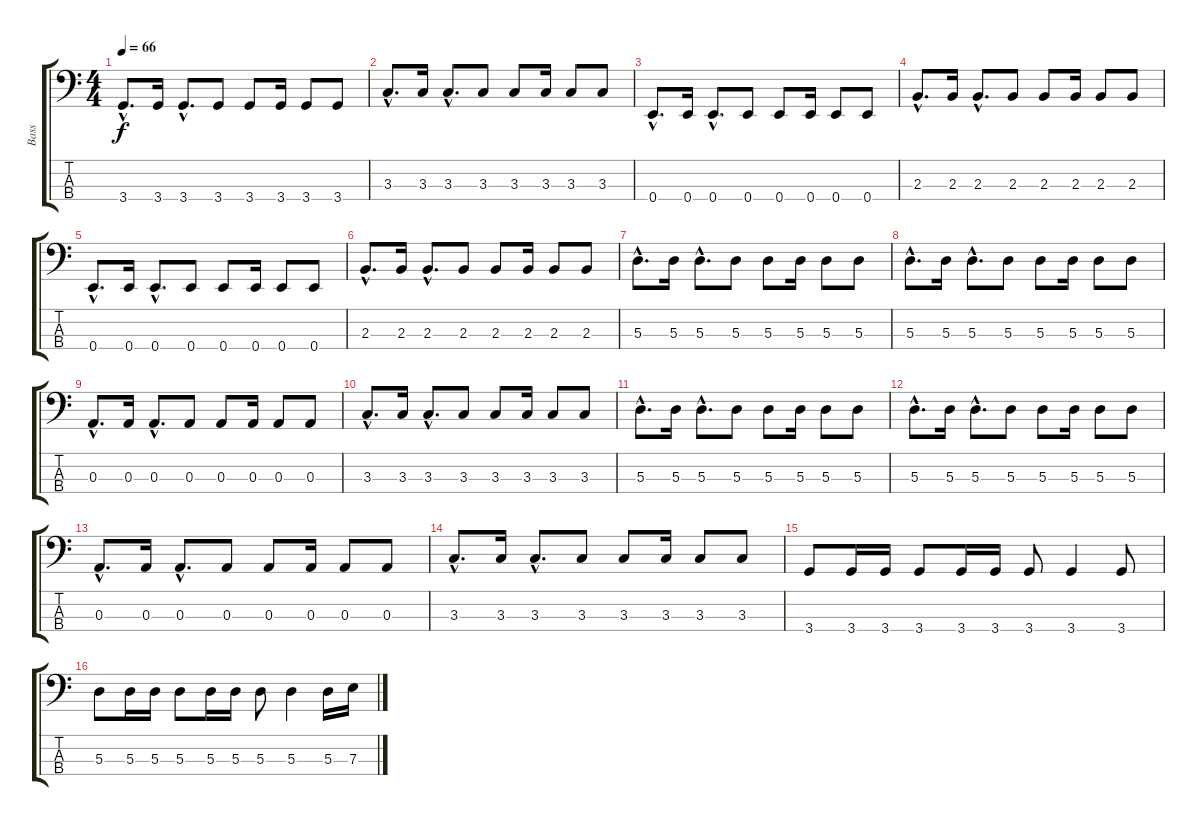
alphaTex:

\track ("Bass" "Bass") {instrument slapbass1}
\staff {score tabs}
\tuning (G2 D2 A1 E1) {hide}
\ts (4 4)
\tempo 66
\clef f4
\ks c
3.4{hac}.8{d dy f} 3.4.16 3.4{hac}.8{d} 3.4.8 3.4.8 3.4.16 3.4.8 3.4.8 |
3.3{hac}.8{d} 3.3.16 3.3{hac}.8{d} 3.3.8 3.3.8 3.3.16 3.3.8 3.3.8 |
0.4{hac}.8{d} 0.4.16 0.4{hac}.8{d} 0.4.8 0.4.8 0.4.16 0.4.8 0.4.8 |
2.3{hac}.8{d} 2.3.16 2.3{hac}.8{d} 2.3.8 2.3.8 2.3.16 2.3.8 2.3.8 |
0.4{hac}.8{d} 0.4.16 0.4{hac}.8{d} 0.4.8 0.4.8 0.4.16 0.4.8 0.4.8 |
2.3{hac}.8{d} 2.3.16 2.3{hac}.8{d} 2.3.8 2.3.8 2.3.16 2.3.8 2.3.8 |
5.3{hac}.8{d} 5.3.16 5.3{hac}.8{d} 5.3.8 5.3.8 5.3.16 5.3.8 5.3.8 |
5.3{hac}.8{d} 5.3.16 5.3{hac}.8{d} 5.3.8 5.3.8 5.3.16 5.3.8 5.3.8 |
0.3{hac}.8{d} 0.3.16 0.3{hac}.8{d} 0.3.8 0.3.8 0.3.16 0.3.8 0.3.8 |
3.3{hac}.8{d} 3.3.16 3.3{hac}.8{d} 3.3.8 3.3.8 3.3.16 3.3.8 3.3.8 |
5.3{hac}.8{d} 5.3.16 5.3{hac}.8{d} 5.3.8 5.3.8 5.3.16 5.3.8 5.3.8 |
5.3{hac}.8{d} 5.3.16 5.3{hac}.8{d} 5.3.8 5.3.8 5.3.16 5.3.8 5.3.8 |
0.3{hac}.8{d} 0.3.16 0.3{hac}.8{d} 0.3.8 0.3.8 0.3.16 0.3.8 0.3.8 |
3.3{hac}.8{d} 3.3.16 3.3{hac}.8{d} 3.3.8 3.3.8 3.3.16 3.3.8 3.3.8 |
3.4.8 3.4.16 3.4.16 3.4.8 3.4.16 3.4.16 3.4.8 3.4.4 3.4.8 |
5.3.8 5.3.16 5.3.16 5.3.8 5.3.16 5.3.16 5.3.8 5.3.4 5.3.16 7.3.16
